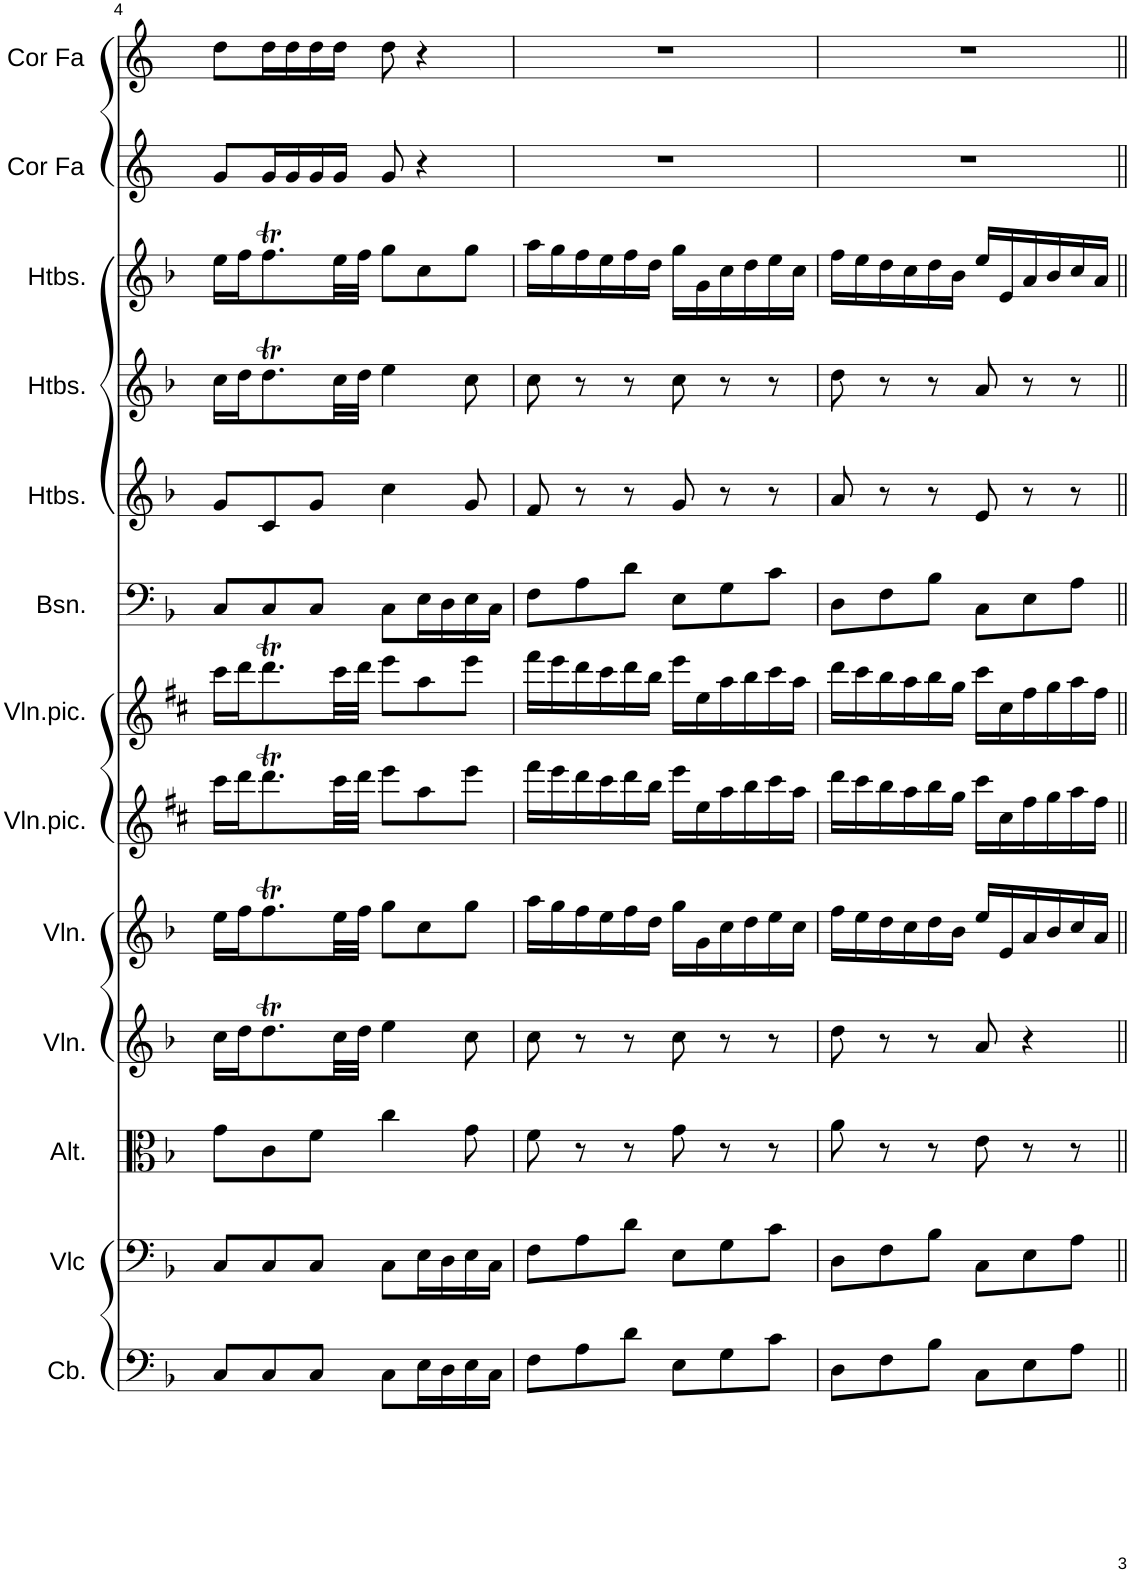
**kern	**kern	**kern	**kern	**kern	**kern	**kern	**kern	**kern	**kern	**kern	**kern	**kern
*part13	*part12	*part11	*part10	*part9	*part8	*part7	*part6	*part5	*part4	*part3	*part2	*part1
*staff13	*staff12	*staff11	*staff10	*staff9	*staff8	*staff7	*staff6	*staff5	*staff4	*staff3	*staff2	*staff1
*I"Contrebasse	*I"Violoncelle	*I"Alto	*I"Violon	*I"Violon	*I"Violon	*I"Violon piccolo	*I"Basson	*I"Hautbois	*I"Hautbois	*I"Hautbois	*I"Cor en Fa	*I"Cor en Fa
*I'Cb.	*I'Vlc	*I'Alt.	*I'Vln.	*I'Vln.	*	*I'Vln.pic.	*I'Bsn.	*I'Htbs.	*I'Htbs.	*I'Htbs.	*I'Cor Fa	*I'Cor Fa
!!LO:PB:g=z
*clefF4	*clefF4	*clefC3	*clefG2	*clefG2	*clefG2	*clefG2	*clefF4	*clefG2	*clefG2	*clefG2	*clefG2	*clefG2
*Trd7c12	*	*	*	*	*Trd5c9	*Trd5c9	*	*	*	*	*Trd4c7	*Trd4c7
*k[b-]	*k[b-]	*k[b-]	*k[b-]	*k[b-]	*k[f#c#]	*k[f#c#]	*k[b-]	*k[b-]	*k[b-]	*k[b-]	*k[]	*k[]
*M6/8	*M6/8	*M6/8	*M6/8	*M6/8	*M6/8	*M6/8	*M6/8	*M6/8	*M6/8	*M6/8	*M6/8	*M6/8
=4	=4	=4	=4	=4	=4	=4	=4	=4	=4	=4	=4	=4
8C/L	8C/L	8g\L	16cc\LL	16ee\LL	16ccc#\LL	16ccc#\LL	8C/L	8g/L	16cc\LL	16ee\LL	8g/L	8dd\L
.	.	.	16dd\J	16ff\J	16ddd\J	16ddd\J	.	.	16dd\J	16ff\J	.	.
8C/	8C/	8c\	8.ddT\	8.ffT\	8.dddT\	8.dddT\	8C/	8c/	8.ddT\	8.ffT\	16g/L	16dd\L
.	.	.	.	.	.	.	.	.	.	.	16g/	16dd\
8C/J	8C/J	8f\J	.	.	.	.	8C/J	8g/J	.	.	16g/	16dd\
.	.	.	32cc\LL	32ee\LL	32ccc#\LL	32ccc#\LL	.	.	32cc\LL	32ee\LL	16g/JJ	16dd\JJ
.	.	.	32dd\JJJ	32ff\JJJ	32ddd\JJJ	32ddd\JJJ	.	.	32dd\JJJ	32ff\JJJ	.	.
8C\L	8C\L	4cc\	4ee\	8gg\L	8eee\L	8eee\L	8C\L	4cc\	4ee\	8gg\L	8g/	8dd\
16E\L	16E\L	.	.	8cc\	8aa\	8aa\	16E\L	.	.	8cc\	4r	4r
16D\	16D\	.	.	.	.	.	16D\	.	.	.	.	.
16E\	16E\	8g\	8cc\	8gg\J	8eee\J	8eee\J	16E\	8g/	8cc\	8gg\J	.	.
16C\JJ	16C\JJ	.	.	.	.	.	16C\JJ	.	.	.	.	.
=5	=5	=5	=5	=5	=5	=5	=5	=5	=5	=5	=5	=5
8F\L	8F\L	8f\	8cc\	16aa\LL	16fff#\LL	16fff#\LL	8F\L	8f/	8cc\	16aa\LL	2.r	2.r
.	.	.	.	16gg\	16eee\	16eee\	.	.	.	16gg\	.	.
8A\	8A\	8r	8r	16ff\	16ddd\	16ddd\	8A\	8r	8r	16ff\	.	.
.	.	.	.	16ee\	16ccc#\	16ccc#\	.	.	.	16ee\	.	.
8d\J	8d\J	8r	8r	16ff\	16ddd\	16ddd\	8d\J	8r	8r	16ff\	.	.
.	.	.	.	16dd\JJ	16bb\JJ	16bb\JJ	.	.	.	16dd\JJ	.	.
8E\L	8E\L	8g\	8cc\	16gg\LL	16eee\LL	16eee\LL	8E\L	8g/	8cc\	16gg\LL	.	.
.	.	.	.	16g\	16ee\	16ee\	.	.	.	16g\	.	.
8G\	8G\	8r	8r	16cc\	16aa\	16aa\	8G\	8r	8r	16cc\	.	.
.	.	.	.	16dd\	16bb\	16bb\	.	.	.	16dd\	.	.
8c\J	8c\J	8r	8r	16ee\	16ccc#\	16ccc#\	8c\J	8r	8r	16ee\	.	.
.	.	.	.	16cc\JJ	16aa\JJ	16aa\JJ	.	.	.	16cc\JJ	.	.
=6	=6	=6	=6	=6	=6	=6	=6	=6	=6	=6	=6	=6
8D\L	8D\L	8a\	8dd\	16ff\LL	16ddd\LL	16ddd\LL	8D\L	8a/	8dd\	16ff\LL	2.r	2.r
.	.	.	.	16ee\	16ccc#\	16ccc#\	.	.	.	16ee\	.	.
8F\	8F\	8r	8r	16dd\	16bb\	16bb\	8F\	8r	8r	16dd\	.	.
.	.	.	.	16cc\	16aa\	16aa\	.	.	.	16cc\	.	.
8B-\J	8B-\J	8r	8r	16dd\	16bb\	16bb\	8B-\J	8r	8r	16dd\	.	.
.	.	.	.	16b-\JJ	16gg\JJ	16gg\JJ	.	.	.	16b-\JJ	.	.
8C\L	8C\L	8e\	8a/	16ee/LL	16ccc#\LL	16ccc#\LL	8C\L	8e/	8a/	16ee/LL	.	.
.	.	.	.	16e/	16cc#\	16cc#\	.	.	.	16e/	.	.
8E\	8E\	8r	4r	16a/	16ff#\	16ff#\	8E\	8r	8r	16a/	.	.
.	.	.	.	16b-/	16gg\	16gg\	.	.	.	16b-/	.	.
8A\J	8A\J	8r	.	16cc/	16aa\	16aa\	8A\J	8r	8r	16cc/	.	.
.	.	.	.	16a/JJ	16ff#\JJ	16ff#\JJ	.	.	.	16a/JJ	.	.
=||	=||	=||	=||	=||	=||	=||	=||	=||	=||	=||	=||	=||
*-	*-	*-	*-	*-	*-	*-	*-	*-	*-	*-	*-	*-
